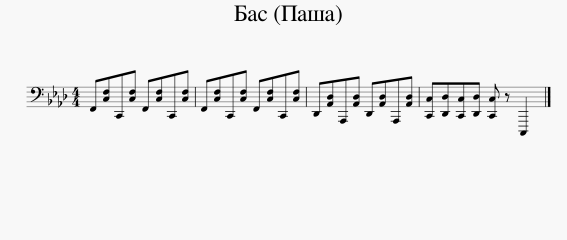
X:1
L:1/8
M:4/4
I:linebreak $
K:Ab
V:1 bass
V:1
 F,,[C,F,]C,,[C,F,] F,,[C,F,]C,,[C,F,] | F,,[C,F,]C,,[C,F,] F,,[C,F,]C,,[C,F,] | D,,[A,,D,]A,,,[A,,D,] D,,[A,,D,]A,,,[A,,D,] | [C,,C,][D,,D,][C,,C,][D,,D,] [C,,C,] z C,,,2 |] %4
